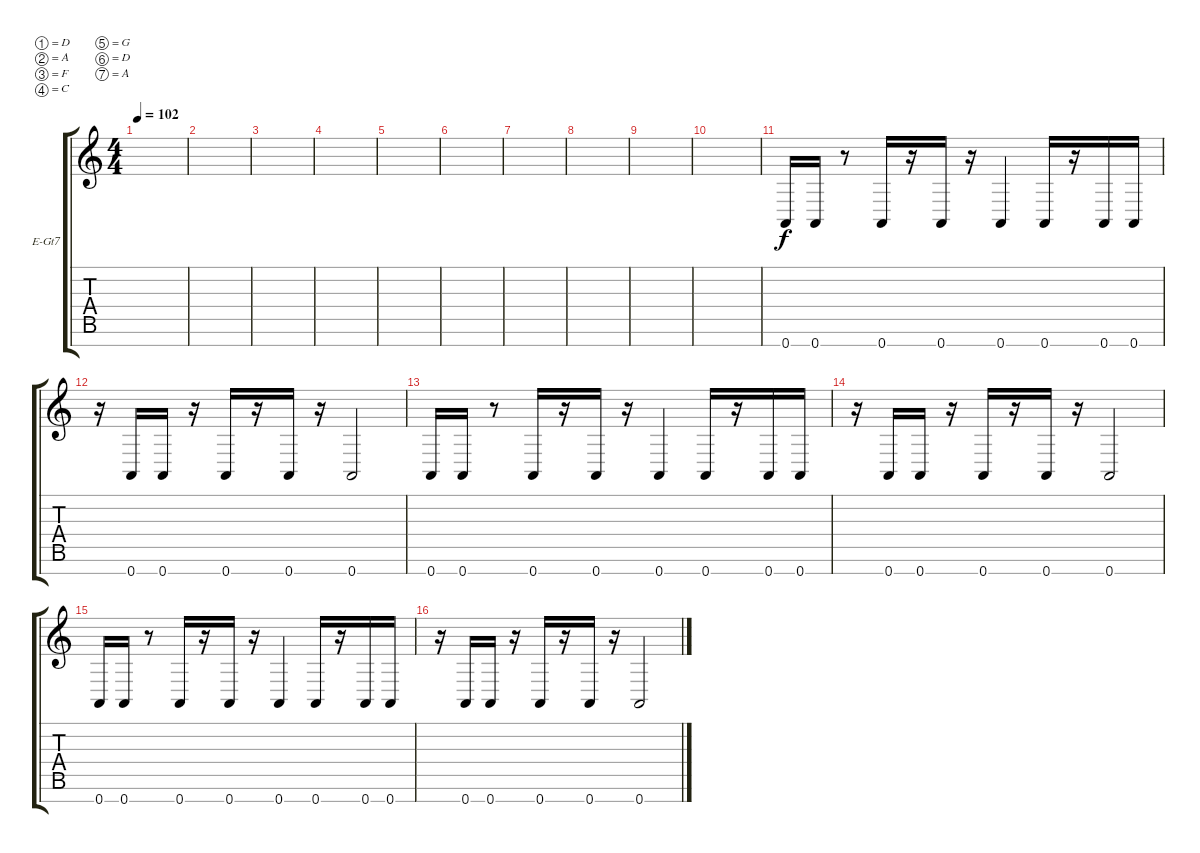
\defaultSystemsLayout 4
\bracketExtendMode groupsimilarinstruments
\firstSystemTrackNameOrientation horizontal
\otherSystemsTrackNameOrientation horizontal
\track ("Guitar bridge" "E-Gt7") {instrument overdrivenguitar}
\staff {score tabs}
\tuning (D4 A3 F3 C3 G2 D2 A1)
\ts (4 4)
\tempo 102
\clef g2
\ks c
|
\scale
0.333333 |
\scale
0.333333 |
\scale
0.333333 |
\scale
0.333333 |
\scale
0.333333 |
\scale
0.333333 |
\scale
0.333333 |
\scale
0.333333 |
\scale
0.333333 |
\scale
0.333333 0.7.16 0.7.16 r.8 0.7.16 r.16 0.7.16 r.16 0.7.4 0.7.16 r.16 0.7.16 0.7.16 |
\scale
0.333333 r.16 0.7.16 0.7.16 r.16 0.7.16 r.16 0.7.16 r.16 0.7.2 |
\scale
0.333333 0.7.16 0.7.16 r.8 0.7.16 r.16 0.7.16 r.16 0.7.4 0.7.16 r.16 0.7.16 0.7.16 |
\scale
0.333333 r.16 0.7.16 0.7.16 r.16 0.7.16 r.16 0.7.16 r.16 0.7.2 |
\scale
0.333333 0.7.16 0.7.16 r.8 0.7.16 r.16 0.7.16 r.16 0.7.4 0.7.16 r.16 0.7.16 0.7.16 |
\scale
0.333333 r.16 0.7.16 0.7.16 r.16 0.7.16 r.16 0.7.16 r.16 0.7.2
